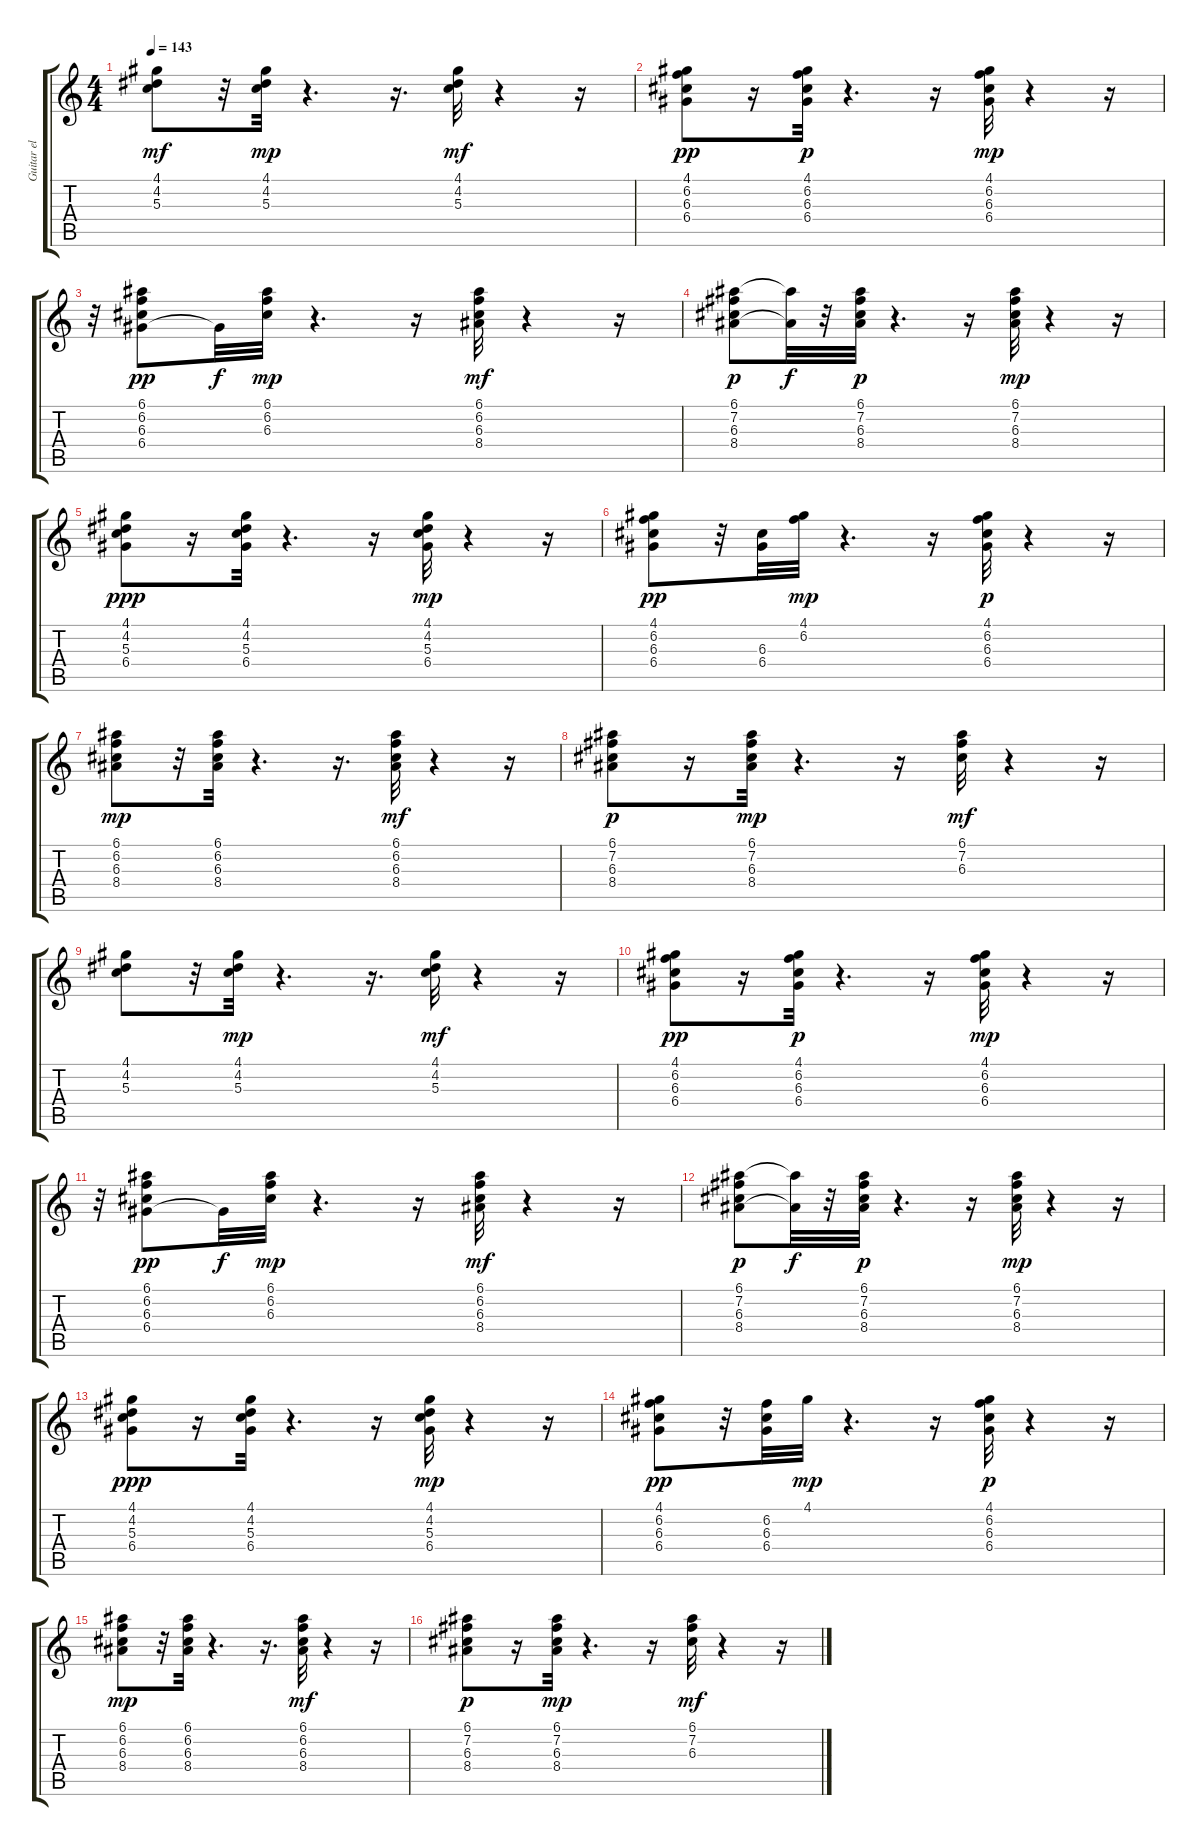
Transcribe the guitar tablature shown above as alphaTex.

\track ("Guitar el" "Guitar el") {instrument electricguitarjazz}
\staff {score tabs}
\tuning (E4 B3 G3 D3 A2 E2) {hide}
\ts (4 4)
\tempo 143
\clef g2
\ks c
(4.1 4.2 5.3).8{dy mf} r.32 (4.1 4.2 5.3).32{dy mp} r.4{d} r.16{d} (4.1 4.2 5.3).32{dy mf} r.4 r.16 |
(4.1 6.2 6.3 6.4).8{dy pp} r.16 (4.1 6.2 6.3 6.4).32{dy p} r.4{d} r.16 (4.1 6.2 6.3 6.4).32{dy mp} r.4 r.16 |
r.32 (6.1 6.2 6.3 6.4).8{dy pp} 6.4{t}.32{dy f} (6.1 6.2 6.3).32{dy mp} r.4{d} r.16 (6.1 6.2 6.3 8.4).32{dy mf} r.4 r.16 |
(6.1 7.2 6.3 8.4).8{dy p} (6.1{t} 8.4{t}).32{dy f} r.32 (6.1 7.2 6.3 8.4).32{dy p} r.4{d} r.16 (6.1 7.2 6.3 8.4).32{dy mp} r.4 r.16 |
(4.1 4.2 5.3 6.4).8{dy ppp} r.16 (4.1 4.2 5.3 6.4).32 r.4{d} r.16 (4.1 4.2 5.3 6.4).32{dy mp} r.4 r.16 |
(4.1 6.2 6.3 6.4).8{dy pp} r.32 (6.3 6.4).32 (4.1 6.2).32{dy mp} r.4{d} r.16 (4.1 6.2 6.3 6.4).32{dy p} r.4 r.16 |
(6.1 6.2 6.3 8.4).8{dy mp} r.32 (6.1 6.2 6.3 8.4).32 r.4{d} r.16{d} (6.1 6.2 6.3 8.4).32{dy mf} r.4 r.16 |
(6.1 7.2 6.3 8.4).8{dy p} r.16 (6.1 7.2 6.3 8.4).32{dy mp} r.4{d} r.16 (6.1 7.2 6.3).32{dy mf} r.4 r.16 |
(4.1 4.2 5.3).8 r.32 (4.1 4.2 5.3).32{dy mp} r.4{d} r.16{d} (4.1 4.2 5.3).32{dy mf} r.4 r.16 |
(4.1 6.2 6.3 6.4).8{dy pp} r.16 (4.1 6.2 6.3 6.4).32{dy p} r.4{d} r.16 (4.1 6.2 6.3 6.4).32{dy mp} r.4 r.16 |
r.32 (6.1 6.2 6.3 6.4).8{dy pp} 6.4{t}.32{dy f} (6.1 6.2 6.3).32{dy mp} r.4{d} r.16 (6.1 6.2 6.3 8.4).32{dy mf} r.4 r.16 |
(6.1 7.2 6.3 8.4).8{dy p} (6.1{t} 8.4{t}).32{dy f} r.32 (6.1 7.2 6.3 8.4).32{dy p} r.4{d} r.16 (6.1 7.2 6.3 8.4).32{dy mp} r.4 r.16 |
(4.1 4.2 5.3 6.4).8{dy ppp} r.16 (4.1 4.2 5.3 6.4).32 r.4{d} r.16 (4.1 4.2 5.3 6.4).32{dy mp} r.4 r.16 |
(4.1 6.2 6.3 6.4).8{dy pp} r.32 (6.2 6.3 6.4).32 4.1.32{dy mp} r.4{d} r.16 (4.1 6.2 6.3 6.4).32{dy p} r.4 r.16 |
(6.1 6.2 6.3 8.4).8{dy mp} r.32 (6.1 6.2 6.3 8.4).32 r.4{d} r.16{d} (6.1 6.2 6.3 8.4).32{dy mf} r.4 r.16 |
(6.1 7.2 6.3 8.4).8{dy p} r.16 (6.1 7.2 6.3 8.4).32{dy mp} r.4{d} r.16 (6.1 7.2 6.3).32{dy mf} r.4 r.16
